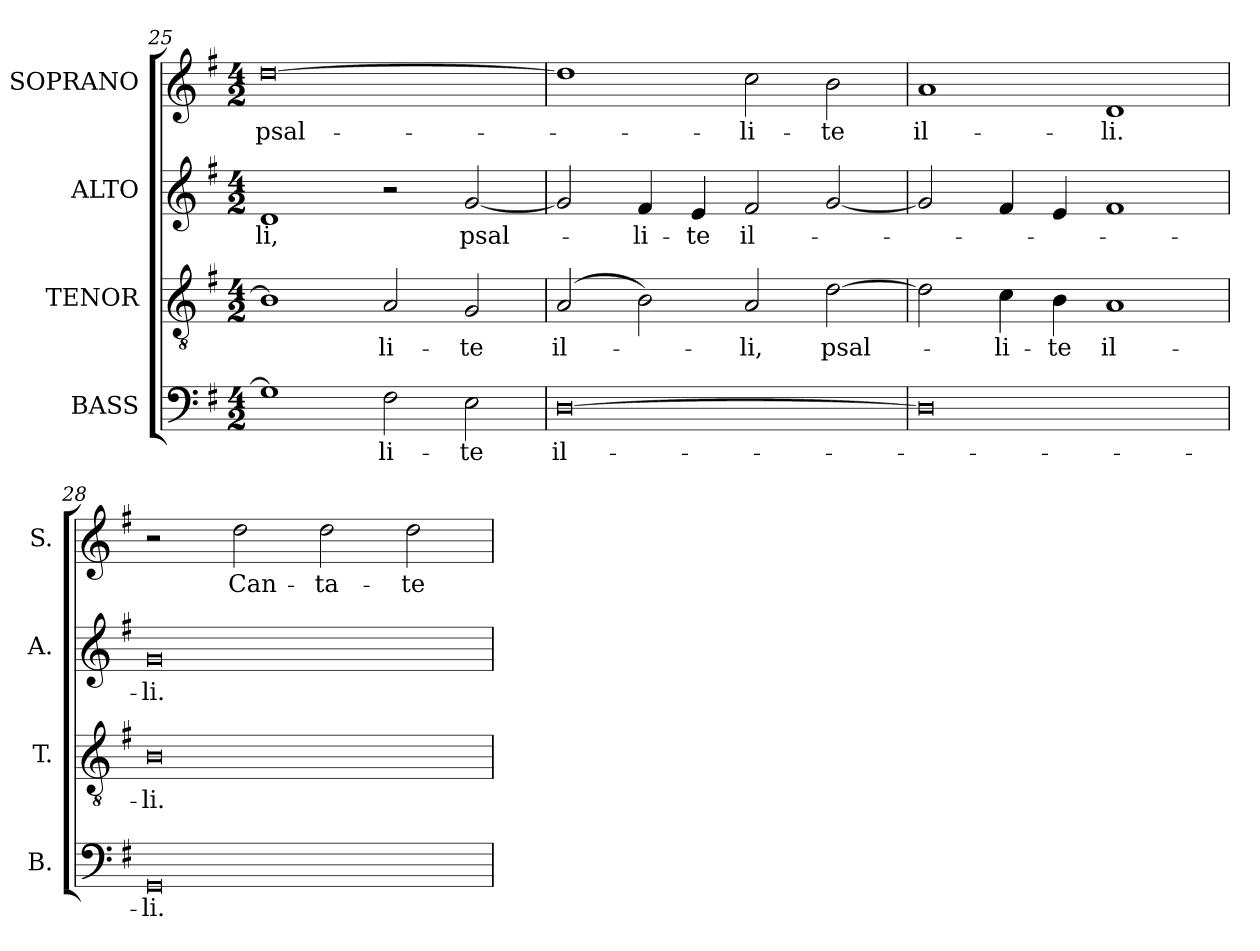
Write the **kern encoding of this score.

**kern	**text	**kern	**text	**kern	**text	**kern	**text
*part4	*part4	*part3	*part3	*part2	*part2	*part1	*part1
*staff4	*staff4	*staff3	*staff3	*staff2	*staff2	*staff1	*staff1
*I"BASS	*	*I"TENOR	*	*I"ALTO	*	*I"SOPRANO	*
*I'B.	*	*I'T.	*	*I'A.	*	*I'S.	*
*clefF4	*	*clefGv2	*	*clefG2	*	*clefG2	*
*	*	*ITrd7c12	*	*	*	*	*
*k[f#]	*	*k[f#]	*	*k[f#]	*	*k[f#]	*
*G:	*	*G:	*	*G:	*	*G:	*
*M4/2	*	*M4/2	*	*M4/2	*	*M4/2	*
=25	=25	=25	=25	=25	=25	=25	=25
!	!	!	!	!	!LO:LY:b:color=#000000	!	!
!	!	!	!	!	!	!	!LO:LY:b:color=#000000
1Gi]	.	1BBi]	.	1di	-li,	[>0ddi	psal-
!	!LO:LY:b:color=#000000	!	!	!	!	!	!
!	!	!	!LO:LY:b:color=#000000	!	!	!	!
2F#i\	-li-	2AAi/	-li-	2r	.	.	.
!	!LO:LY:b:color=#000000	!	!	!	!	!	!
!	!	!	!LO:LY:b:color=#000000	!	!	!	!
!	!	!	!	!	!LO:LY:b:color=#000000	!	!
2Ei\	-te	2GGi/	-te	[<2gi/	psal-	.	.
=26	=26	=26	=26	=26	=26	=26	=26
!	!LO:LY:b:color=#000000	!	!	!	!	!	!
!	!	!	!LO:LY:b:color=#000000	!	!	!	!
[>0Di	il-	(2AAi/	il-	2gi/]	.	1ddi]	.
!	!	!	!	!	!LO:LY:b:color=#000000	!	!
.	.	2BBi\)	.	4f#i/	-li-	.	.
!	!	!	!	!	!LO:LY:b:color=#000000	!	!
.	.	.	.	4ei/	-te	.	.
!	!	!	!LO:LY:b:color=#000000	!	!	!	!
!	!	!	!	!	!LO:LY:b:color=#000000	!	!
!	!	!	!	!	!	!	!LO:LY:b:color=#000000
.	.	2AAi/	-li,	2f#i/	il-	2cci\	-li-
!	!	!	!LO:LY:b:color=#000000	!	!	!	!
!	!	!	!	!	!	!	!LO:LY:b:color=#000000
.	.	[>2Di\	psal-	[<2gi/	.	2bi\	-te
=27	=27	=27	=27	=27	=27	=27	=27
!	!	!	!	!	!	!	!LO:LY:b:color=#000000
0Di]	.	2Di\]	.	2gi/]	.	1ai	il-
!	!	!	!LO:LY:b:color=#000000	!	!	!	!
.	.	4Ci\	-li-	4f#i/	.	.	.
!	!	!	!LO:LY:b:color=#000000	!	!	!	!
.	.	4BBi\	-te	4ei/	.	.	.
!	!	!	!LO:LY:b:color=#000000	!	!	!	!
!	!	!	!	!	!	!	!LO:LY:b:color=#000000
.	.	1AAi	il-	1f#i	.	1di	-li.
=28	=28	=28	=28	=28	=28	=28	=28
!	!LO:LY:b:color=#000000	!	!	!	!	!	!
!	!	!	!LO:LY:b:color=#000000	!	!	!	!
!	!	!	!	!	!LO:LY:b:color=#000000	!	!
0GGi	-li.	0BBi	-li.	0gi	-li.	2r	.
!	!	!	!	!	!	!	!LO:LY:b:color=#000000
.	.	.	.	.	.	2ddi\	Can-
!	!	!	!	!	!	!	!LO:LY:b:color=#000000
.	.	.	.	.	.	2ddi\	-ta-
!	!	!	!	!	!	!	!LO:LY:b:color=#000000
.	.	.	.	.	.	2ddi\	-te
=	=	=	=	=	=	=	=
*-	*-	*-	*-	*-	*-	*-	*-
